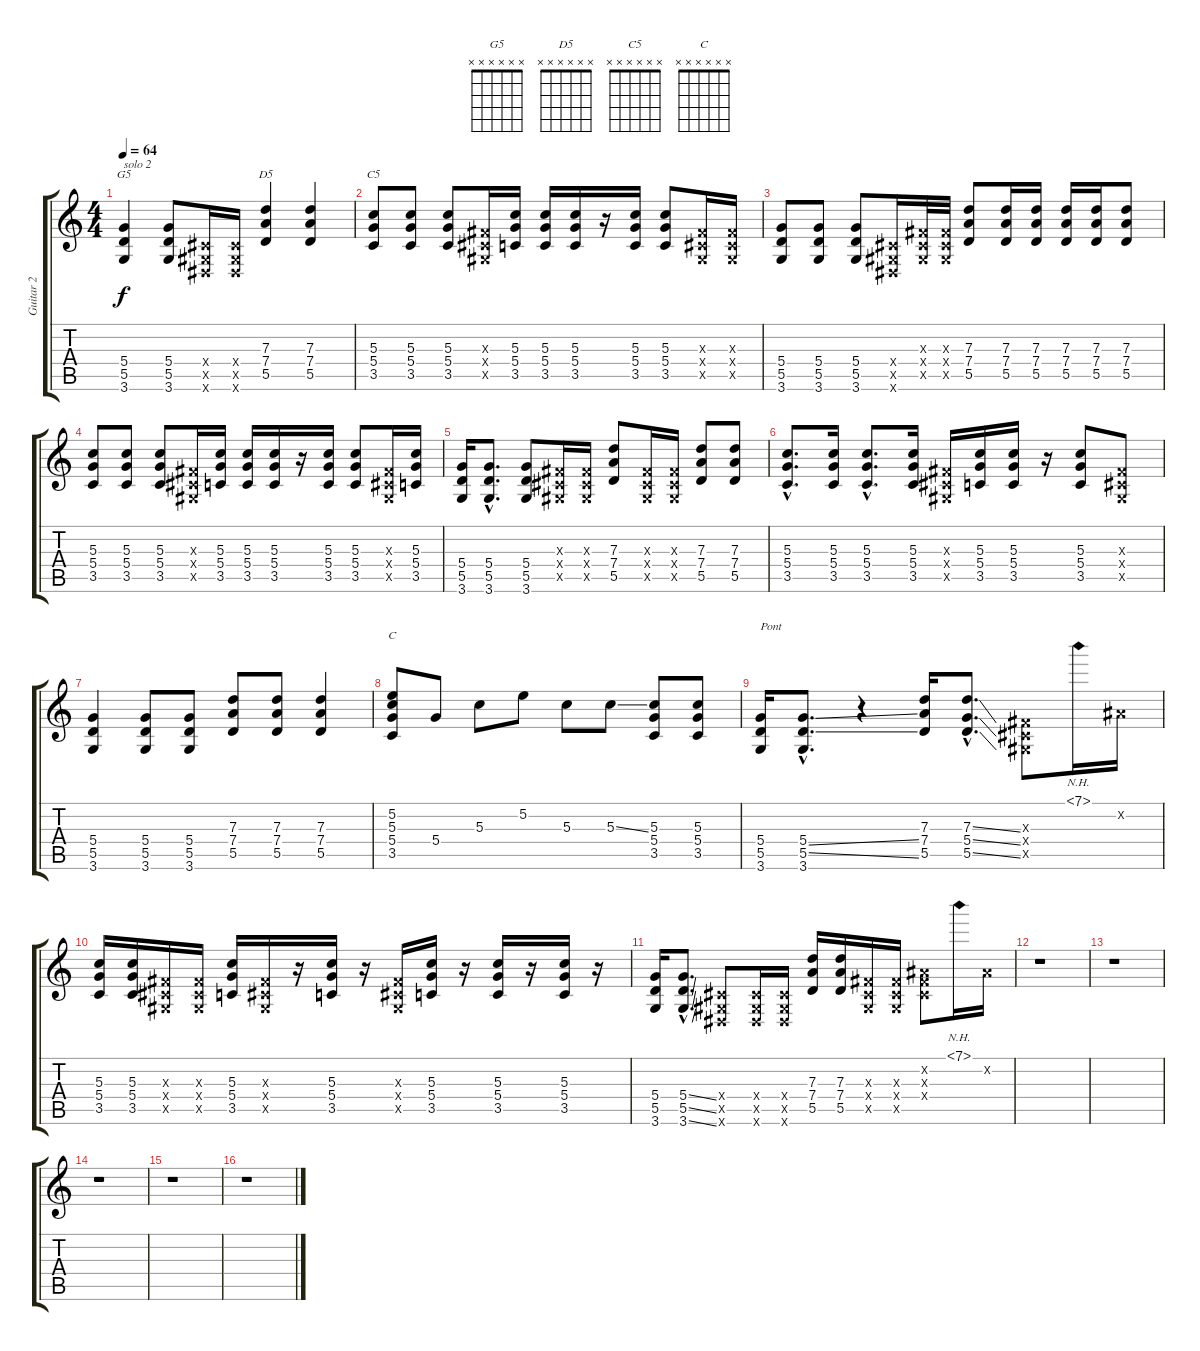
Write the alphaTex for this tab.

\track ("Guitar 2" "Guitar 2") {instrument distortionguitar}
\staff {score tabs}
\tuning (E4 B3 G3 D3 A2 E2) {hide}
\chord ("G5" x x x x x x) {firstfret 0}
\chord ("D5" x x x x x x) {firstfret 0}
\chord ("C5" x x x x x x) {firstfret 0}
\chord ("C" x x x x x x) {firstfret 0}
\ts (4 4)
\tempo 64
\clef g2
\ks c
(5.4 5.5 3.6).4{ch "G5" txt "solo 2" dy f} (5.4 5.5 3.6).8 (-1.4{x} -1.5{x} -1.6{x}).16 (-1.4{x} -1.5{x} -1.6{x}).16 (7.3 7.4 5.5).4{ch "D5"} (7.3 7.4 5.5).4 |
(5.3 5.4 3.5).8{ch "C5"} (5.3 5.4 3.5).8 (5.3 5.4 3.5).8 (-1.3{x} -1.4{x} -1.5{x}).16 (5.3 5.4 3.5).16 (5.3 5.4 3.5).16 (5.3 5.4 3.5).16 r.16 (5.3 5.4 3.5).16 (5.3 5.4 3.5).8 (-1.3{x} -1.4{x} -1.5{x}).16 (-1.3{x} -1.4{x} -1.5{x}).16 |
(5.4 5.5 3.6).8 (5.4 5.5 3.6).8 (5.4 5.5 3.6).8 (-1.4{x} -1.5{x} -1.6{x}).16 (-1.3{x} -1.4{x} -1.5{x}).32 (-1.3{x} -1.4{x} -1.5{x}).32 (7.3 7.4 5.5).8 (7.3 7.4 5.5).16 (7.3 7.4 5.5).16 (7.3 7.4 5.5).16 (7.3 7.4 5.5).16 (7.3 7.4 5.5).8 |
(5.3 5.4 3.5).8 (5.3 5.4 3.5).8 (5.3 5.4 3.5).8 (-1.3{x} -1.4{x} -1.5{x}).16 (5.3 5.4 3.5).16 (5.3 5.4 3.5).16 (5.3 5.4 3.5).16 r.16 (5.3 5.4 3.5).16 (5.3 5.4 3.5).8 (-1.3{x} -1.4{x} -1.5{x}).16 (5.3 5.4 3.5).16 |
(5.4 5.5 3.6).16 (5.4{hac} 5.5{hac} 3.6{hac}).8{d} (5.4 5.5 3.6).8 (-1.3{x} -1.4{x} -1.5{x}).16 (-1.3{x} -1.4{x} -1.5{x}).16 (7.3 7.4 5.5).8 (-1.3{x} -1.4{x} -1.5{x}).16 (-1.3{x} -1.4{x} -1.5{x}).16 (7.3 7.4 5.5).8 (7.3 7.4 5.5).8 |
(5.3{hac} 5.4{hac} 3.5{hac}).8{d} (5.3 5.4 3.5).16 (5.3{hac} 5.4{hac} 3.5{hac}).8{d} (5.3 5.4 3.5).16 (-1.3{x} -1.4{x} -1.5{x}).16 (5.3 5.4 3.5).16 (5.3 5.4 3.5).16 r.16 (5.3 5.4 3.5).8 (-1.3{x} -1.4{x} -1.5{x}).8 |
(5.4 5.5 3.6).4 (5.4 5.5 3.6).8 (5.4 5.5 3.6).8 (7.3 7.4 5.5).8 (7.3 7.4 5.5).8 (7.3 7.4 5.5).4 |
(5.2 5.3 5.4 3.5).8{ch "C"} 5.4.8 5.3.8 5.2.8 5.3.8 5.3{ss}.8 (5.3 5.4 3.5).8 (5.3 5.4 3.5).8 |
(5.4 5.5 3.6).16{txt "Pont"} (5.4{ss hac} 5.5{ss hac} 3.6{hac}).8{d} r.4 (7.3 7.4 5.5).16 (7.3{ss hac} 5.4{ss hac} 5.5{ss hac}).8{d} (-1.3{x} -1.4{x} -1.5{x}).8 7.1{nh}.16 -1.2{x}.16 |
(5.3 5.4 3.5).16 (5.3 5.4 3.5).16 (-1.3{x} -1.4{x} -1.5{x}).16 (-1.3{x} -1.4{x} -1.5{x}).16 (5.3 5.4 3.5).16 (-1.3{x} -1.4{x} -1.5{x}).16 r.16 (5.3 5.4 3.5).16 r.16 (-1.3{x} -1.4{x} -1.5{x}).16 (5.3 5.4 3.5).16 r.16 (5.3 5.4 3.5).16 r.16 (5.3 5.4 3.5).16 r.16 |
(5.4 5.5 3.6).16 (5.4{ss hac} 5.5{ss hac} 3.6{ss hac}).8{d} (-1.4{x} -1.5{x} -1.6{x}).8 (-1.4{x} -1.5{x} -1.6{x}).16 (-1.4{x} -1.5{x} -1.6{x}).16 (7.3 7.4 5.5).16 (7.3 7.4 5.5).16 (-1.3{x} -1.4{x} -1.5{x}).16 (-1.3{x} -1.4{x} -1.5{x}).16 (-1.2{x} -1.3{x} -1.4{x}).8 7.1{nh}.16 -1.2{x}.16 |
r.1 |
r.1 |
r.1 |
r.1 |
r.1
